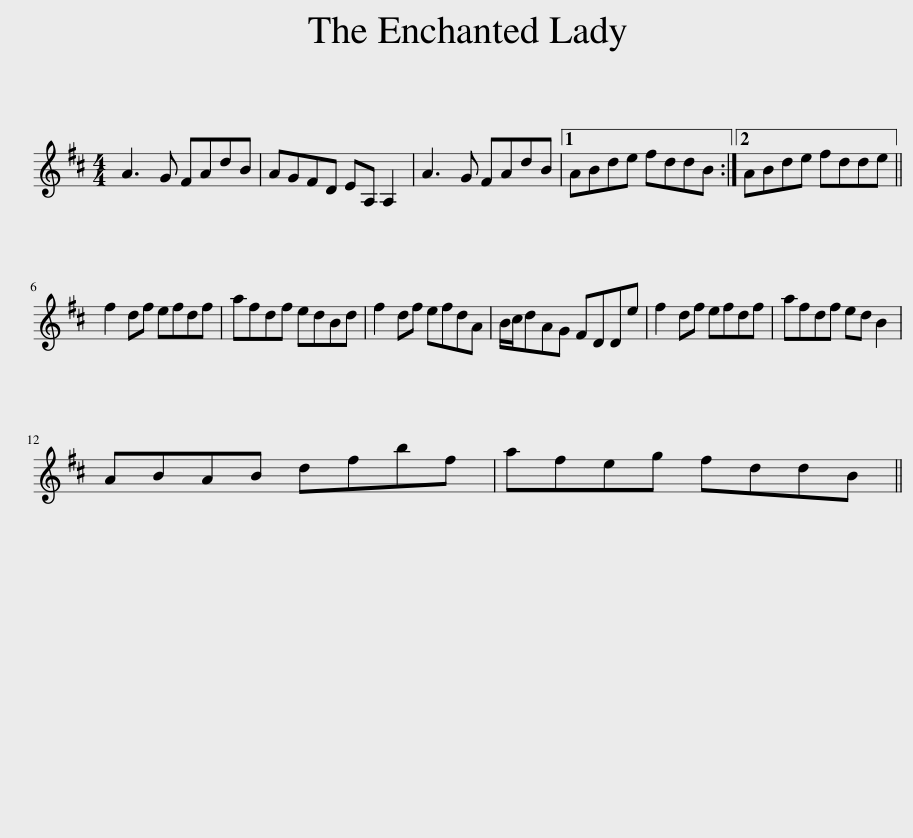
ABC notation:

X:1
L:1/8
M:4/4
I:linebreak $
K:D
V:1 treble
V:1
 A3 G FAdB | AGFD EA, A,2 | A3 G FAdB |1 ABde fddB :|2 ABde fdde ||$ %5
 f2 df efdf | afdf edBd | f2 df efdA | B/c/dAG FDDe | f2 df efdf | %10
 afdf ed B2 |$ ABAB dfbf | afeg fddB || %13
